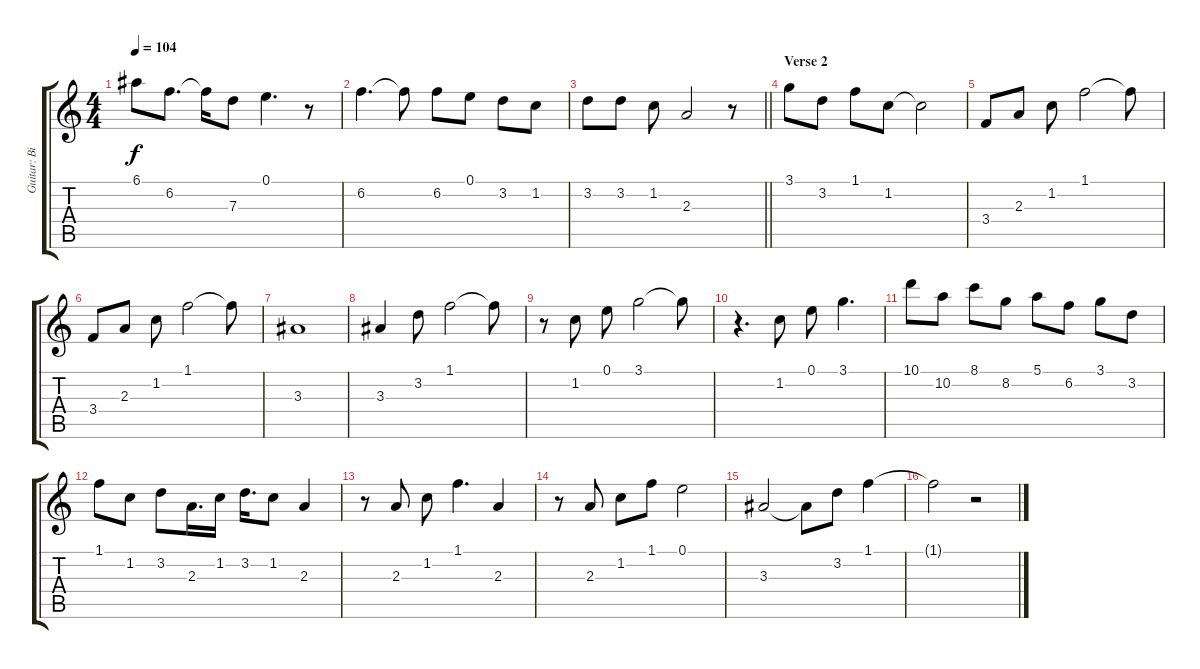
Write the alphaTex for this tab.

\track ("Guitar: Billy Burnette" "Guitar: Bi") {instrument electricguitarjazz}
\staff {score tabs}
\tuning (E4 B3 G3 D3 A2 E2) {hide}
\ts (4 4)
\tempo 104
\clef g2
\ks c
6.1.8{dy f} 6.2.8{d} 6.2{t}.16 7.3.8 0.1.4{d} r.8 |
6.2.4{d} 6.2{t}.8 6.2.8 0.1.8 3.2.8 1.2.8 |
\barLineRight lightlight
3.2.8 3.2.8 1.2.8 2.3.2 r.8 |
\section ("" "Verse 2")
3.1.8 3.2.8 1.1.8 1.2.8 1.2{t}.2 |
3.4.8 2.3.8 1.2.8 1.1.2 1.1{t}.8 |
3.4.8 2.3.8 1.2.8 1.1.2 1.1{t}.8 |
3.3.1 |
3.3.4 3.2.8 1.1.2 1.1{t}.8 |
r.8 1.2.8 0.1.8 3.1.2 3.1{t}.8 |
r.4{d} 1.2.8 0.1.8 3.1.4{d} |
10.1.8 10.2.8 8.1.8 8.2.8 5.1.8 6.2.8 3.1.8 3.2.8 |
1.1.8 1.2.8 3.2.8 2.3.16{d} 1.2.16 3.2.16{d} 1.2.8 2.3.4 |
r.8 2.3.8 1.2.8 1.1.4{d} 2.3.4 |
r.8 2.3.8 1.2.8 1.1.8 0.1.2 |
3.3.2 3.3{t}.8 3.2.8 1.1.4 |
1.1{t}.2 r.2
